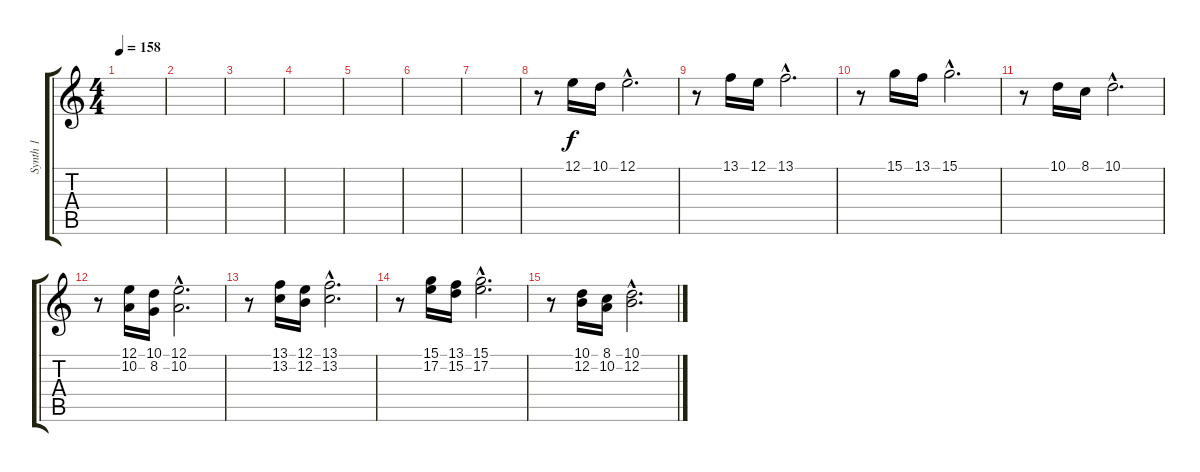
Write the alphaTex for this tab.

\track ("Synth 1" "Synth 1") {instrument lead4chiff}
\staff {score tabs}
\tuning (E4 B3 G3 D3 A2 E2) {hide}
\ts (4 4)
\tempo 158
\clef g2
\ks c
|
|
|
|
|
|
|
r.8 12.1.16 10.1.16 12.1{hac}.2{d} |
r.8 13.1.16 12.1.16 13.1{hac}.2{d} |
r.8 15.1.16 13.1.16 15.1{hac}.2{d} |
r.8 10.1.16 8.1.16 10.1{hac}.2{d} |
r.8 (12.1 10.2).16 (10.1 8.2).16 (12.1{hac} 10.2{hac}).2{d} |
r.8 (13.1 13.2).16 (12.1 12.2).16 (13.1{hac} 13.2{hac}).2{d} |
r.8 (15.1 17.2).16 (13.1 15.2).16 (15.1{hac} 17.2{hac}).2{d} |
r.8 (10.1 12.2).16 (8.1 10.2).16 (10.1{hac} 12.2{hac}).2{d}
